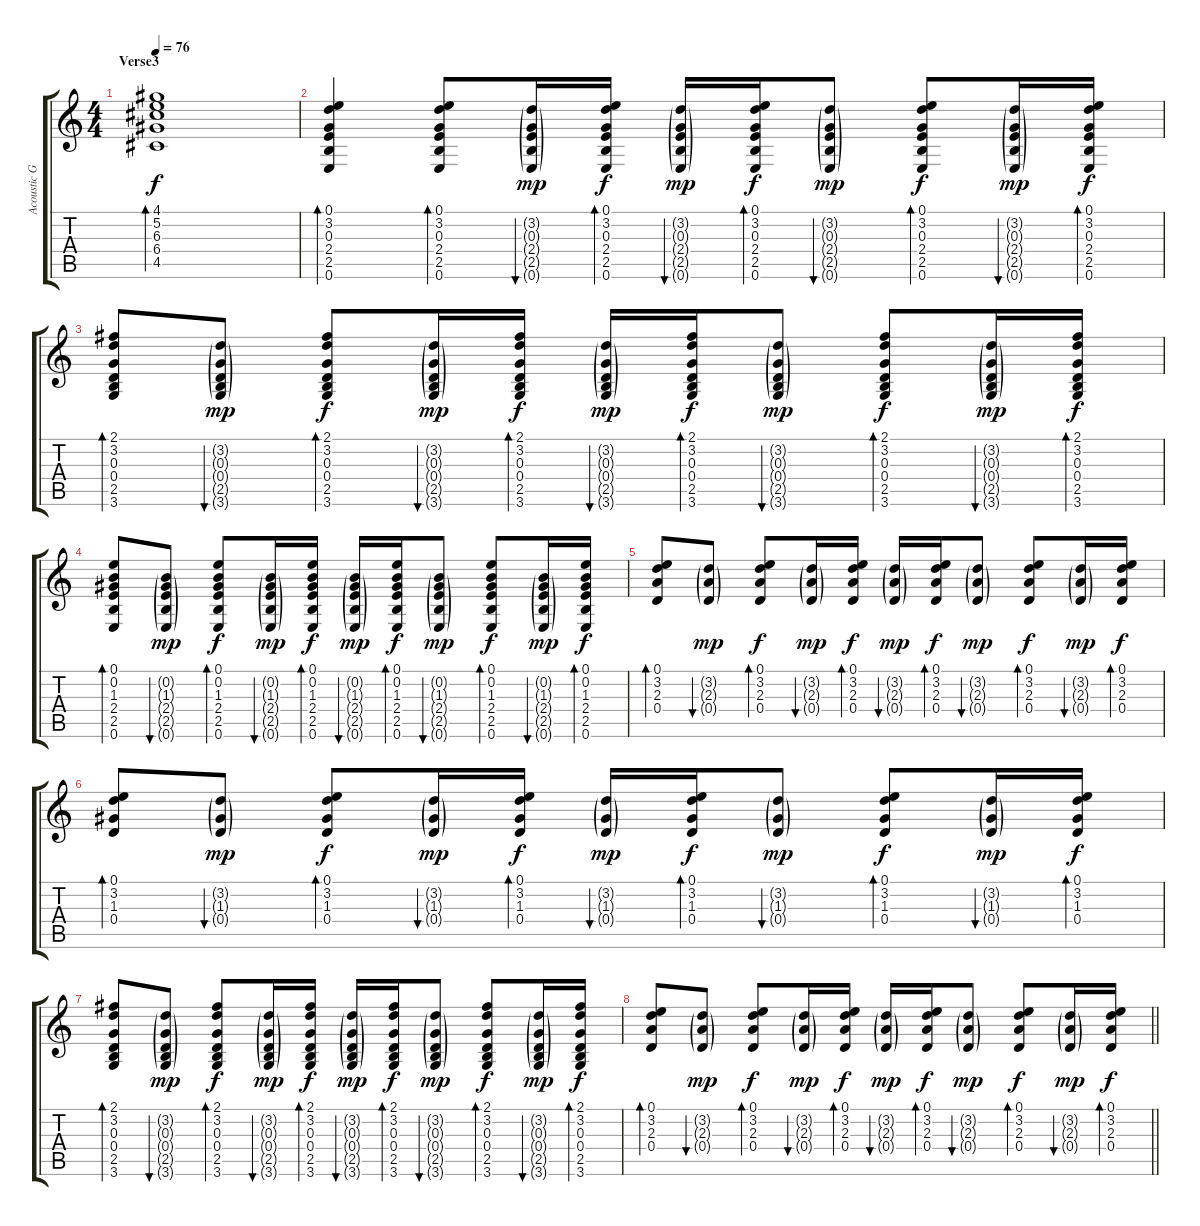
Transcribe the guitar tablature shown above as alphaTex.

\track ("Acoustic Guitar 2" "Acoustic G") {instrument acousticguitarsteel}
\staff {score tabs}
\tuning (E4 B3 G3 D3 A2 E2) {hide}
\ts (4 4)
\section ("" "Verse3")
\tempo 76
\clef g2
\ks c
(4.1 5.2 6.3 6.4 4.5).1{bd 240 dy f} |
(0.1 3.2 0.3 2.4 2.5 0.6).4{bd 120} (0.1 3.2 0.3 2.4 2.5 0.6).8{bd 60} (3.2{g} 0.3{g} 2.4{g} 2.5{g} 0.6{g}).16{bu 60 dy mp} (0.1 3.2 0.3 2.4 2.5 0.6).16{bd 60 dy f} (3.2{g} 0.3{g} 2.4{g} 2.5{g} 0.6{g}).16{bu 60 dy mp} (0.1 3.2 0.3 2.4 2.5 0.6).16{bd 60 dy f} (3.2{g} 0.3{g} 2.4{g} 2.5{g} 0.6{g}).8{bu 60 dy mp} (0.1 3.2 0.3 2.4 2.5 0.6).8{bd 60 dy f} (3.2{g} 0.3{g} 2.4{g} 2.5{g} 0.6{g}).16{bu 60 dy mp} (0.1 3.2 0.3 2.4 2.5 0.6).16{bd 60 dy f} |
(2.1 3.2 0.3 0.4 2.5 3.6).8{bd 60} (3.2{g} 0.3{g} 0.4{g} 2.5{g} 3.6{g}).8{bu 60 dy mp} (2.1 3.2 0.3 0.4 2.5 3.6).8{bd 60 dy f} (3.2{g} 0.3{g} 0.4{g} 2.5{g} 3.6{g}).16{bu 60 dy mp} (2.1 3.2 0.3 0.4 2.5 3.6).16{bd 60 dy f} (3.2{g} 0.3{g} 0.4{g} 2.5{g} 3.6{g}).16{bu 60 dy mp} (2.1 3.2 0.3 0.4 2.5 3.6).16{bd 60 dy f} (3.2{g} 0.3{g} 0.4{g} 2.5{g} 3.6{g}).8{bu 60 dy mp} (2.1 3.2 0.3 0.4 2.5 3.6).8{bd 60 dy f} (3.2{g} 0.3{g} 0.4{g} 2.5{g} 3.6{g}).16{bu 60 dy mp} (2.1 3.2 0.3 0.4 2.5 3.6).16{bd 60 dy f} |
(0.1 0.2 1.3 2.4 2.5 0.6).8{bd 60} (0.2{g} 1.3{g} 2.4{g} 2.5{g} 0.6{g}).8{bu 60 dy mp} (0.1 0.2 1.3 2.4 2.5 0.6).8{bd 60 dy f} (0.2{g} 1.3{g} 2.4{g} 2.5{g} 0.6{g}).16{bu 60 dy mp} (0.1 0.2 1.3 2.4 2.5 0.6).16{bd 60 dy f} (0.2{g} 1.3{g} 2.4{g} 2.5{g} 0.6{g}).16{bu 60 dy mp} (0.1 0.2 1.3 2.4 2.5 0.6).16{bd 60 dy f} (0.2{g} 1.3{g} 2.4{g} 2.5{g} 0.6{g}).8{bu 60 dy mp} (0.1 0.2 1.3 2.4 2.5 0.6).8{bd 60 dy f} (0.2{g} 1.3{g} 2.4{g} 2.5{g} 0.6{g}).16{bu 60 dy mp} (0.1 0.2 1.3 2.4 2.5 0.6).16{bd 60 dy f} |
(0.1 3.2 2.3 0.4).8{bd 60} (3.2{g} 2.3{g} 0.4{g}).8{bu 60 dy mp} (0.1 3.2 2.3 0.4).8{bd 60 dy f} (3.2{g} 2.3{g} 0.4{g}).16{bu 60 dy mp} (0.1 3.2 2.3 0.4).16{bd 60 dy f} (3.2{g} 2.3{g} 0.4{g}).16{bu 60 dy mp} (0.1 3.2 2.3 0.4).16{bd 60 dy f} (3.2{g} 2.3{g} 0.4{g}).8{bu 60 dy mp} (0.1 3.2 2.3 0.4).8{bd 60 dy f} (3.2{g} 2.3{g} 0.4{g}).16{bu 60 dy mp} (0.1 3.2 2.3 0.4).16{bd 60 dy f} |
(0.1 3.2 1.3 0.4).8{bd 60} (3.2{g} 1.3{g} 0.4{g}).8{bu 60 dy mp} (0.1 3.2 1.3 0.4).8{bd 60 dy f} (3.2{g} 1.3{g} 0.4{g}).16{bu 60 dy mp} (0.1 3.2 1.3 0.4).16{bd 60 dy f} (3.2{g} 1.3{g} 0.4{g}).16{bu 60 dy mp} (0.1 3.2 1.3 0.4).16{bd 60 dy f} (3.2{g} 1.3{g} 0.4{g}).8{bu 60 dy mp} (0.1 3.2 1.3 0.4).8{bd 60 dy f} (3.2{g} 1.3{g} 0.4{g}).16{bu 60 dy mp} (0.1 3.2 1.3 0.4).16{bd 60 dy f} |
(2.1 3.2 0.3 0.4 2.5 3.6).8{bd 60} (3.2{g} 0.3{g} 0.4{g} 2.5{g} 3.6{g}).8{bu 60 dy mp} (2.1 3.2 0.3 0.4 2.5 3.6).8{bd 60 dy f} (3.2{g} 0.3{g} 0.4{g} 2.5{g} 3.6{g}).16{bu 60 dy mp} (2.1 3.2 0.3 0.4 2.5 3.6).16{bd 60 dy f} (3.2{g} 0.3{g} 0.4{g} 2.5{g} 3.6{g}).16{bu 60 dy mp} (2.1 3.2 0.3 0.4 2.5 3.6).16{bd 60 dy f} (3.2{g} 0.3{g} 0.4{g} 2.5{g} 3.6{g}).8{bu 60 dy mp} (2.1 3.2 0.3 0.4 2.5 3.6).8{bd 60 dy f} (3.2{g} 0.3{g} 0.4{g} 2.5{g} 3.6{g}).16{bu 60 dy mp} (2.1 3.2 0.3 0.4 2.5 3.6).16{bd 60 dy f} |
\barLineRight lightlight
(0.1 3.2 2.3 0.4).8{bd 60} (3.2{g} 2.3{g} 0.4{g}).8{bu 60 dy mp} (0.1 3.2 2.3 0.4).8{bd 60 dy f} (3.2{g} 2.3{g} 0.4{g}).16{bu 60 dy mp} (0.1 3.2 2.3 0.4).16{bd 60 dy f} (3.2{g} 2.3{g} 0.4{g}).16{bu 60 dy mp} (0.1 3.2 2.3 0.4).16{bd 60 dy f} (3.2{g} 2.3{g} 0.4{g}).8{bu 60 dy mp} (0.1 3.2 2.3 0.4).8{bd 60 dy f} (3.2{g} 2.3{g} 0.4{g}).16{bu 60 dy mp} (0.1 3.2 2.3 0.4).16{bd 60 dy f}
